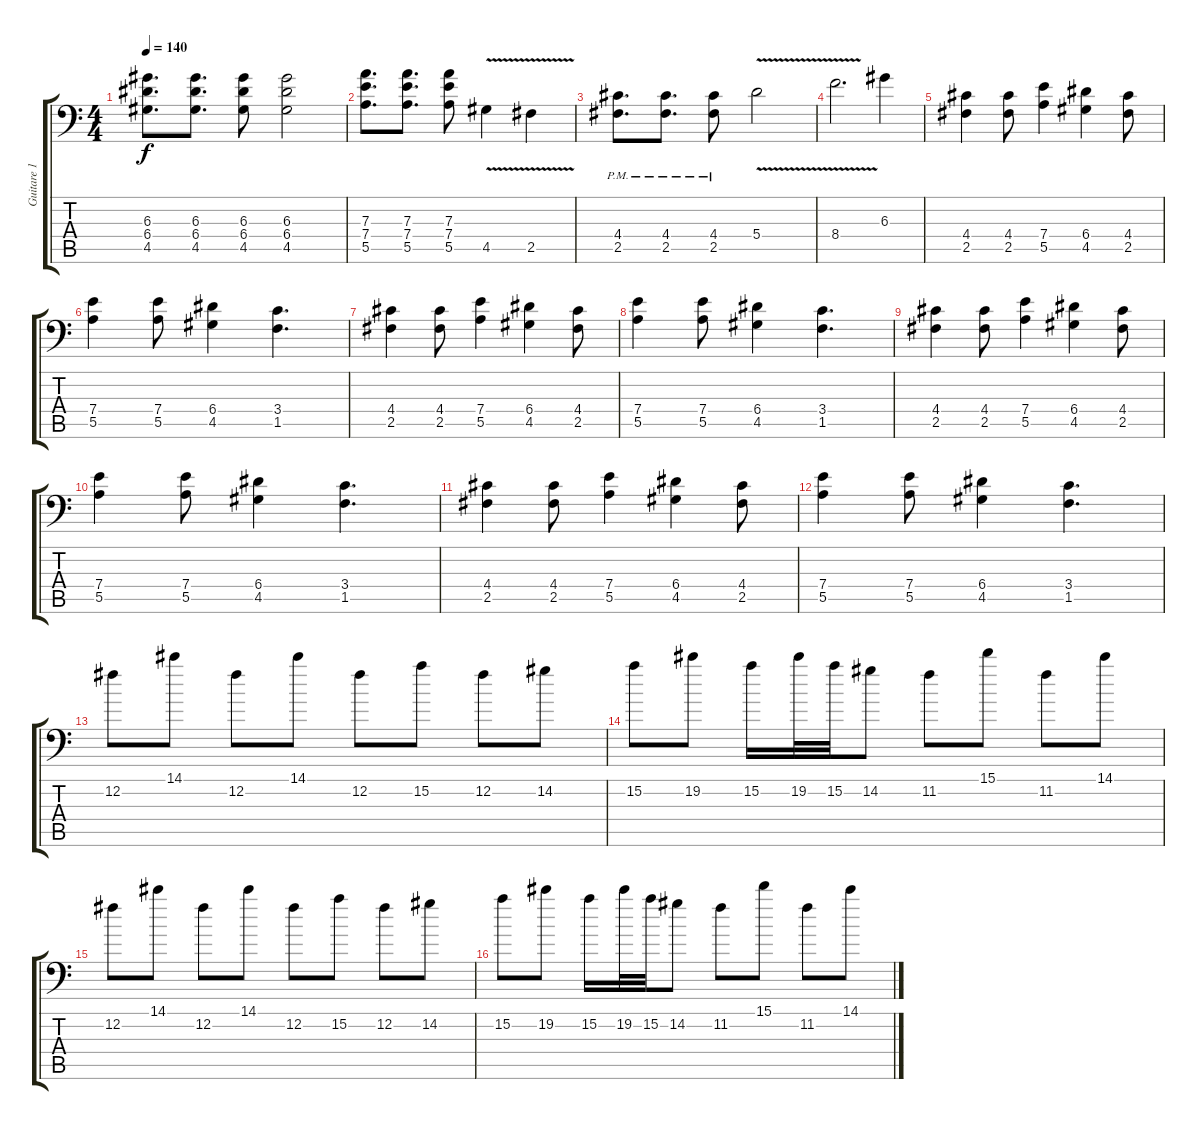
\track ("Guitare 1" "Guitare 1") {instrument distortionguitar}
\staff {score tabs}
\tuning (B3 Gb3 D3 A2 E2 A1) {hide}
\ts (4 4)
\tempo 140
\clef f4
\ks c
(6.3 6.4 4.5).8{d dy f} (6.3 6.4 4.5).8{d} (6.3 6.4 4.5).8 (6.3 6.4 4.5).2 |
(7.3 7.4 5.5).8{d} (7.3 7.4 5.5).8{d} (7.3 7.4 5.5).8 4.5{v}.4 2.5{v}.4 |
(4.4{pm} 2.5{pm}).8{d} (4.4{pm} 2.5{pm}).8{d} (4.4{pm} 2.5{pm}).8 5.4{v}.2 |
8.4{v}.2{d} 6.3.4 |
(4.4 2.5).4 (4.4 2.5).8 (7.4 5.5).4 (6.4 4.5).4 (4.4 2.5).8 |
(7.4 5.5).4 (7.4 5.5).8 (6.4 4.5).4 (3.4 1.5).4{d} |
(4.4 2.5).4 (4.4 2.5).8 (7.4 5.5).4 (6.4 4.5).4 (4.4 2.5).8 |
(7.4 5.5).4 (7.4 5.5).8 (6.4 4.5).4 (3.4 1.5).4{d} |
(4.4 2.5).4 (4.4 2.5).8 (7.4 5.5).4 (6.4 4.5).4 (4.4 2.5).8 |
(7.4 5.5).4 (7.4 5.5).8 (6.4 4.5).4 (3.4 1.5).4{d} |
(4.4 2.5).4 (4.4 2.5).8 (7.4 5.5).4 (6.4 4.5).4 (4.4 2.5).8 |
(7.4 5.5).4 (7.4 5.5).8 (6.4 4.5).4 (3.4 1.5).4{d} |
12.2.8 14.1.8 12.2.8 14.1.8 12.2.8 15.2.8 12.2.8 14.2.8 |
15.2.8 19.2.8 15.2.16 19.2.32 15.2.32 14.2.8 11.2.8 15.1.8 11.2.8 14.1.8 |
12.2.8 14.1.8 12.2.8 14.1.8 12.2.8 15.2.8 12.2.8 14.2.8 |
15.2.8 19.2.8 15.2.16 19.2.32 15.2.32 14.2.8 11.2.8 15.1.8 11.2.8 14.1.8
